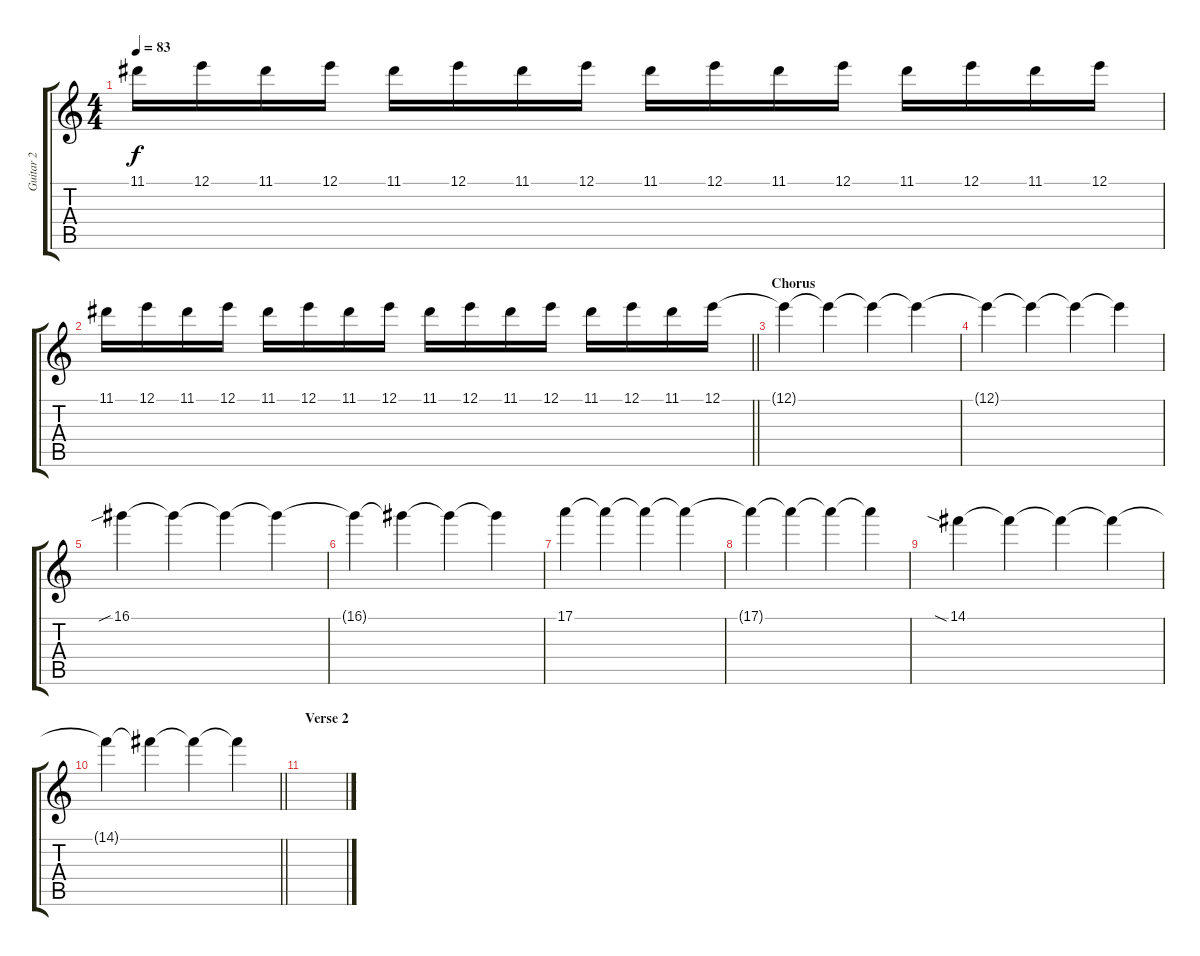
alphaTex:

\track ("Guitar 2" "Guitar 2") {instrument distortionguitar}
\staff {score tabs}
\tuning (E4 B3 G3 D3 A2 E2) {hide}
\ts (4 4)
\tempo 83
\clef g2
\ks c
11.1.16{dy f} 12.1.16 11.1.16 12.1.16 11.1.16 12.1.16 11.1.16 12.1.16 11.1.16 12.1.16 11.1.16 12.1.16 11.1.16 12.1.16 11.1.16 12.1.16 |
\barLineRight lightlight
11.1.16 12.1.16 11.1.16 12.1.16 11.1.16 12.1.16 11.1.16 12.1.16 11.1.16 12.1.16 11.1.16 12.1.16 11.1.16 12.1.16 11.1.16 12.1.16 |
\section ("" "Chorus")
12.1{t}.4 12.1{t}.4 12.1{t}.4 12.1{t}.4 |
12.1{t}.4 12.1{t}.4 12.1{t}.4 12.1{t}.4 |
16.1{sib}.4 16.1{t}.4 16.1{t}.4 16.1{t}.4 |
16.1{t}.4 16.1{t}.4 16.1{t}.4 16.1{t}.4 |
17.1.4 17.1{t}.4 17.1{t}.4 17.1{t}.4 |
17.1{t}.4 17.1{t}.4 17.1{t}.4 17.1{t}.4 |
14.1{sia}.4 14.1{t}.4 14.1{t}.4 14.1{t}.4 |
\barLineRight lightlight
14.1{t}.4 14.1{t}.4 14.1{t}.4 14.1{t}.4 |
\section ("" "Verse 2")
